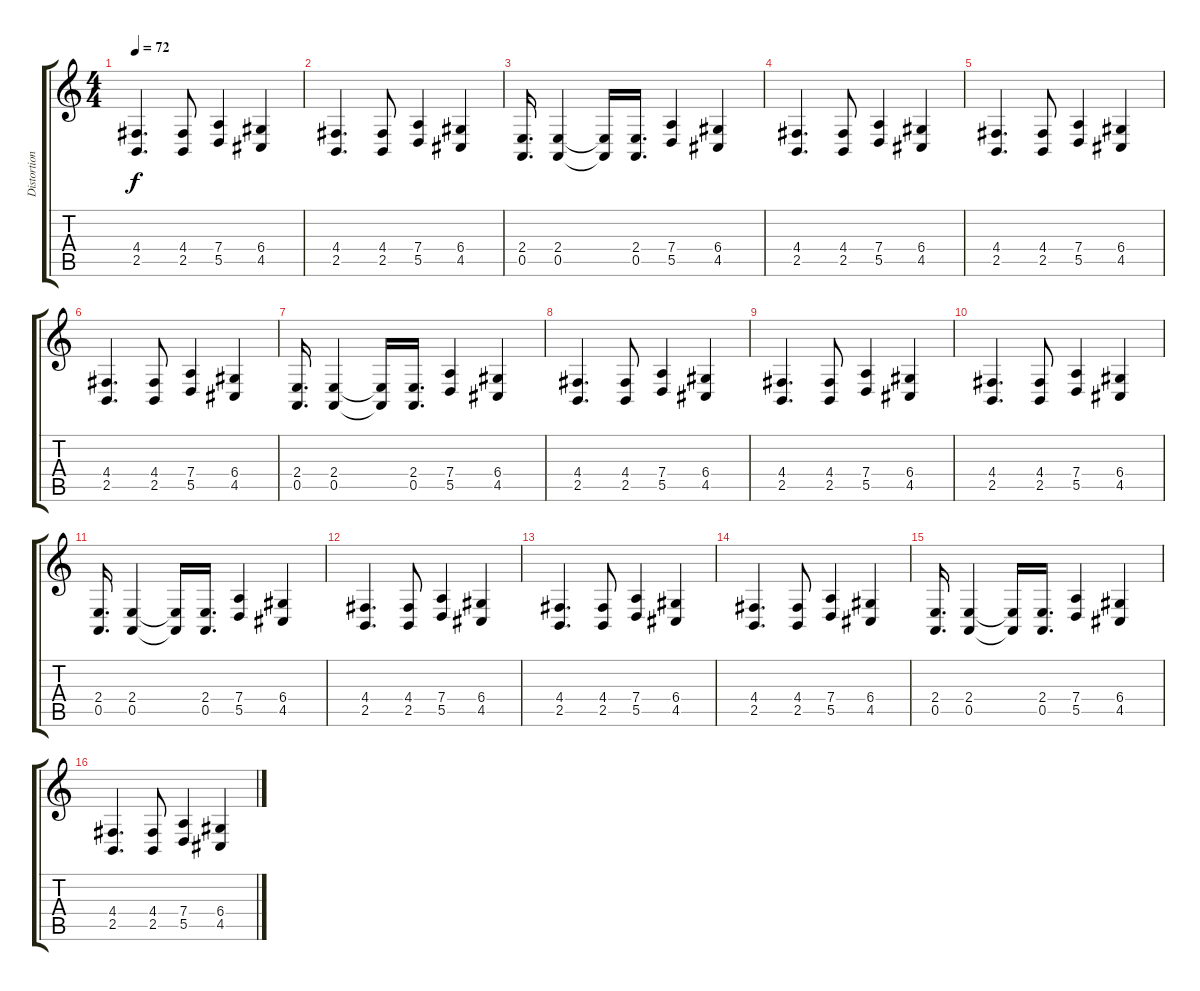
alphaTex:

\track ("Distortion" "Distortion") {instrument lead2sawtooth}
\staff {score tabs}
\tuning (E4 B3 G3 D3 A2 E2) {hide}
\ts (4 4)
\tempo 72
\clef g2
\ks c
(4.4 2.5).4{d dy f} (4.4 2.5).8 (7.4 5.5).4 (6.4 4.5).4 |
(4.4 2.5).4{d} (4.4 2.5).8 (7.4 5.5).4 (6.4 4.5).4 |
(2.4 0.5).16{d} (2.4 0.5).4 (2.4{t} 0.5{t}).16 (2.4 0.5).16{d} (7.4 5.5).4 (6.4 4.5).4 |
(4.4 2.5).4{d} (4.4 2.5).8 (7.4 5.5).4 (6.4 4.5).4 |
(4.4 2.5).4{d} (4.4 2.5).8 (7.4 5.5).4 (6.4 4.5).4 |
(4.4 2.5).4{d} (4.4 2.5).8 (7.4 5.5).4 (6.4 4.5).4 |
(2.4 0.5).16{d} (2.4 0.5).4 (2.4{t} 0.5{t}).16 (2.4 0.5).16{d} (7.4 5.5).4 (6.4 4.5).4 |
(4.4 2.5).4{d} (4.4 2.5).8 (7.4 5.5).4 (6.4 4.5).4 |
(4.4 2.5).4{d} (4.4 2.5).8 (7.4 5.5).4 (6.4 4.5).4 |
(4.4 2.5).4{d} (4.4 2.5).8 (7.4 5.5).4 (6.4 4.5).4 |
(2.4 0.5).16{d} (2.4 0.5).4 (2.4{t} 0.5{t}).16 (2.4 0.5).16{d} (7.4 5.5).4 (6.4 4.5).4 |
(4.4 2.5).4{d} (4.4 2.5).8 (7.4 5.5).4 (6.4 4.5).4 |
(4.4 2.5).4{d} (4.4 2.5).8 (7.4 5.5).4 (6.4 4.5).4 |
(4.4 2.5).4{d} (4.4 2.5).8 (7.4 5.5).4 (6.4 4.5).4 |
(2.4 0.5).16{d} (2.4 0.5).4 (2.4{t} 0.5{t}).16 (2.4 0.5).16{d} (7.4 5.5).4 (6.4 4.5).4 |
(4.4 2.5).4{d} (4.4 2.5).8 (7.4 5.5).4 (6.4 4.5).4
